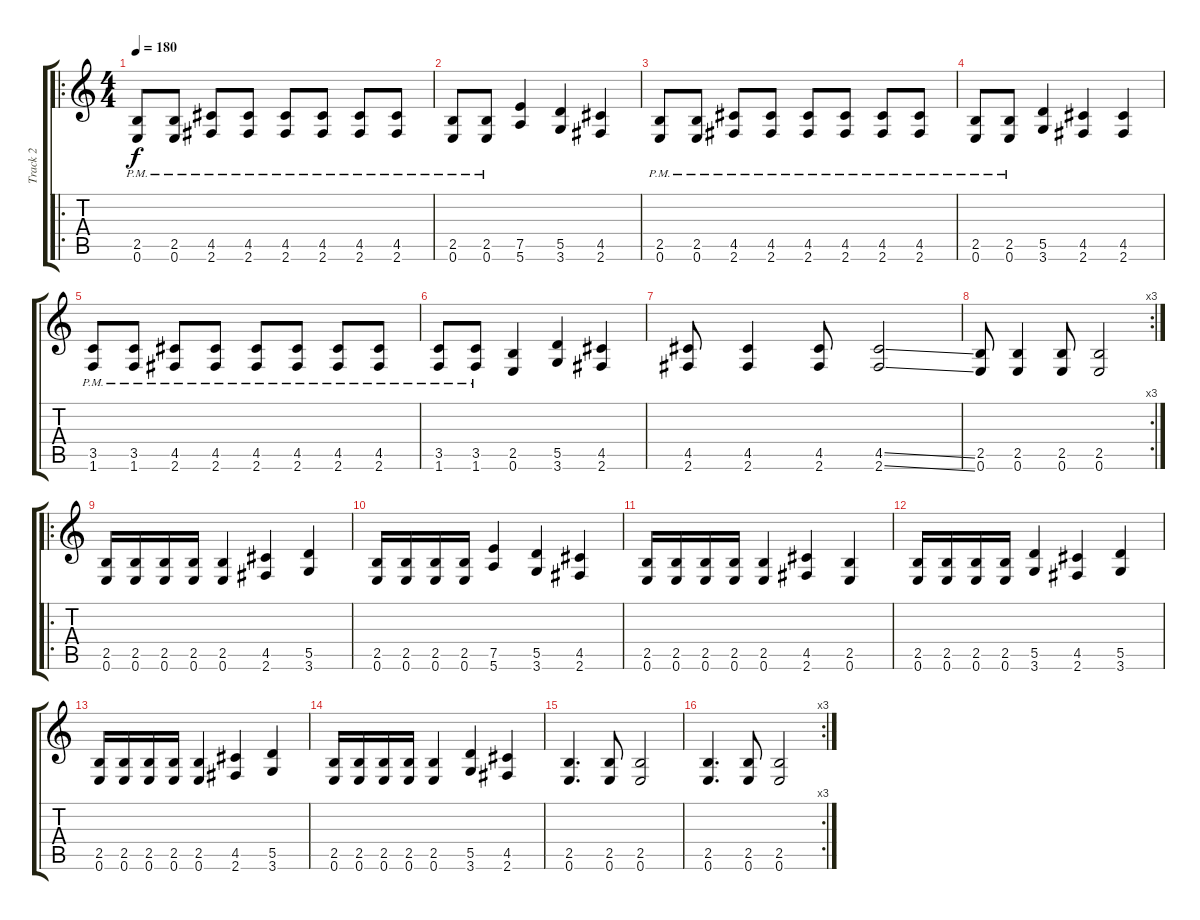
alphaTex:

\track ("Track 2" "Track 2") {solo instrument distortionguitar}
\staff {score tabs}
\tuning (E4 B3 G3 D3 A2 E2) {hide}
\ro
\ts (4 4)
\tempo 180
\clef g2
\ks c
(2.5{pm} 0.6{pm}).8{dy f} (2.5{pm} 0.6{pm}).8 (4.5{pm} 2.6{pm}).8 (4.5{pm} 2.6{pm}).8 (4.5{pm} 2.6{pm}).8 (4.5{pm} 2.6{pm}).8 (4.5{pm} 2.6{pm}).8 (4.5{pm} 2.6{pm}).8 |
(2.5{pm} 0.6{pm}).8 (2.5{pm} 0.6{pm}).8 (7.5 5.6).4 (5.5 3.6).4 (4.5 2.6).4 |
(2.5{pm} 0.6{pm}).8 (2.5{pm} 0.6{pm}).8 (4.5{pm} 2.6{pm}).8 (4.5{pm} 2.6{pm}).8 (4.5{pm} 2.6).8 (4.5{pm} 2.6{pm}).8 (4.5{pm} 2.6{pm}).8 (4.5{pm} 2.6{pm}).8 |
(2.5{pm} 0.6{pm}).8 (2.5{pm} 0.6{pm}).8 (5.5 3.6).4 (4.5 2.6).4 (4.5 2.6).4 |
(3.5{pm} 1.6{pm}).8 (3.5{pm} 1.6{pm}).8 (4.5{pm} 2.6).8 (4.5{pm} 2.6).8 (4.5{pm} 2.6).8 (4.5{pm} 2.6).8 (4.5{pm} 2.6{pm}).8 (4.5{pm} 2.6{pm}).8 |
(3.5{pm} 1.6{pm}).8 (3.5{pm} 1.6{pm}).8 (2.5 0.6).4 (5.5 3.6).4 (4.5 2.6).4 |
(4.5 2.6).8 (4.5 2.6).4 (4.5 2.6).8 (4.5{ss} 2.6{ss}).2 |
\rc 3
(2.5 0.6).8 (2.5 0.6).4 (2.5 0.6).8 (2.5 0.6).2 |
\ro
(2.5 0.6).16 (2.5 0.6).16 (2.5 0.6).16 (2.5 0.6).16 (2.5 0.6).4 (4.5 2.6).4 (5.5 3.6).4 |
(2.5 0.6).16 (2.5 0.6).16 (2.5 0.6).16 (2.5 0.6).16 (7.5 5.6).4 (5.5 3.6).4 (4.5 2.6).4 |
(2.5 0.6).16 (2.5 0.6).16 (2.5 0.6).16 (2.5 0.6).16 (2.5 0.6).4 (4.5 2.6).4 (2.5 0.6).4 |
(2.5 0.6).16 (2.5 0.6).16 (2.5 0.6).16 (2.5 0.6).16 (5.5 3.6).4 (4.5 2.6).4 (5.5 3.6).4 |
(2.5 0.6).16 (2.5 0.6).16 (2.5 0.6).16 (2.5 0.6).16 (2.5 0.6).4 (4.5 2.6).4 (5.5 3.6).4 |
(2.5 0.6).16 (2.5 0.6).16 (2.5 0.6).16 (2.5 0.6).16 (2.5 0.6).4 (5.5 3.6).4 (4.5 2.6).4 |
(2.5 0.6).4{d} (2.5 0.6).8 (2.5 0.6).2 |
\rc 3
(2.5 0.6).4{d} (2.5 0.6).8 (2.5 0.6).2
